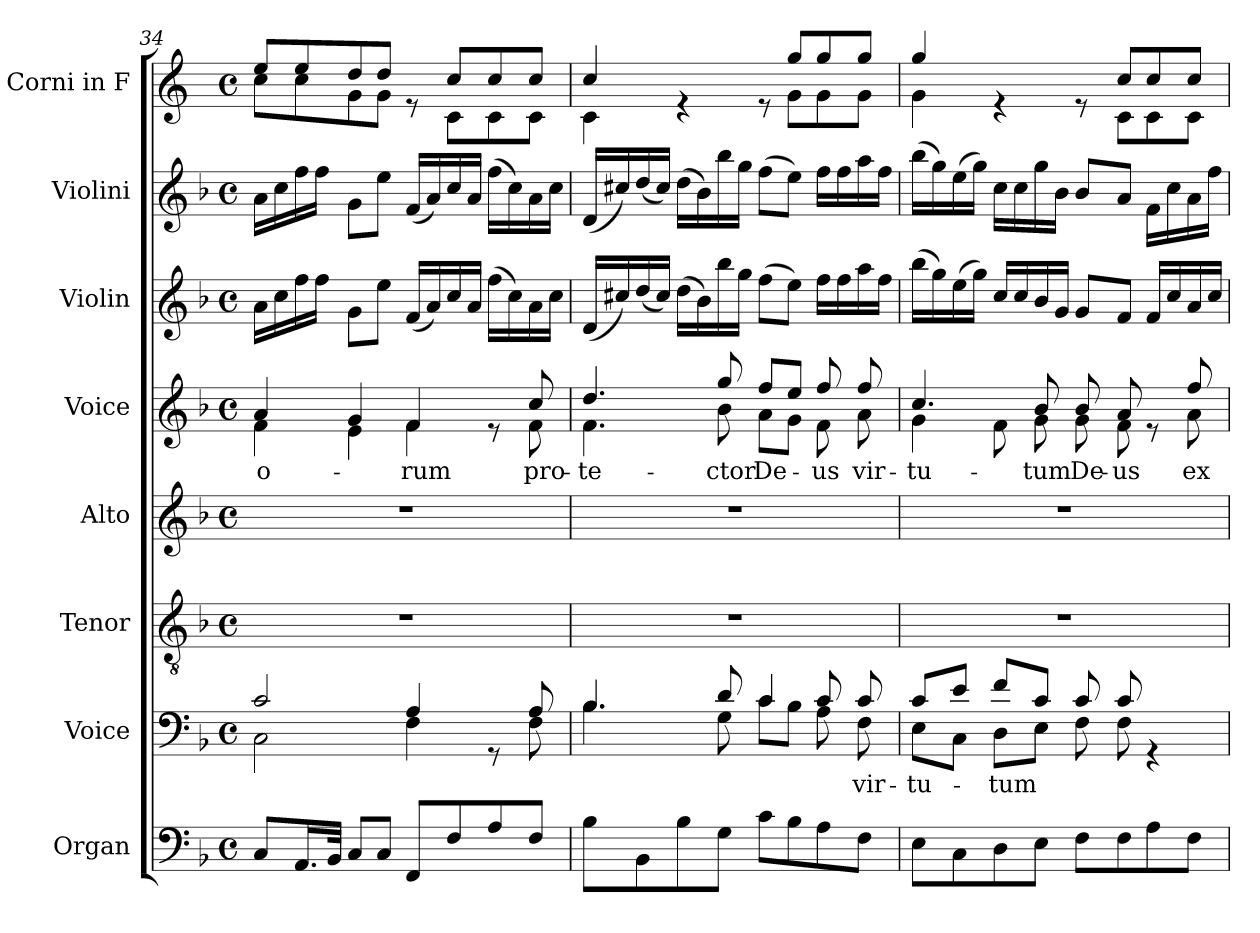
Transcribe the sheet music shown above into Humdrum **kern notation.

**kern	**kern	**text	**kern	**kern	**kern	**text	**kern	**kern	**kern
*part8	*part7	*part7	*part6	*part5	*part4	*part4	*part3	*part2	*part1
*staff8	*staff7	*staff7	*staff6	*staff5	*staff4	*staff4	*staff3	*staff2	*staff1
*I"Organ	*I"Voice	*	*I"Tenor	*I"Alto	*I"Voice	*	*I"Violin	*I"Violini	*I"Corni in F
*	*	*	*	*	*	*	*I'Vln	*I'Vln	*
!!LO:LB:g=z
*clefF4	*clefF4	*	*clefGv2	*clefG2	*clefG2	*	*clefG2	*clefG2	*clefG2
*	*	*	*	*	*	*	*	*	*ITrd4c7
*k[b-]	*k[b-]	*	*k[b-]	*k[b-]	*k[b-]	*	*k[b-]	*k[b-]	*k[b-]
*M4/4	*M4/4	*	*M4/4	*M4/4	*M4/4	*	*M4/4	*M4/4	*M4/4
*met(c)	*met(c)	*	*met(c)	*met(c)	*met(c)	*	*met(c)	*met(c)	*met(c)
=34	=34	=34	=34	=34	=34	=34	=34	=34	=34
*	*^	*	*	*	*	*	*	*	*
!	!	!	!	!	!	!	!LO:LY:b	!	!	!
*	*	*	*	*	*	*^	*	*	*	*^
8C/L	2c/	2C\	.	1r	1r	4a/	4f\	-o-	16a\LL	16a\LL	8a/L	8f\L
.	.	.	.	.	.	.	.	.	16cc\	16cc\	.	.
16.AA/L	.	.	.	.	.	.	.	.	16ff\	16ff\	8a/	8f\
.	.	.	.	.	.	.	.	.	16ff\JJ	16ff\JJ	.	.
32BB-/JJk	.	.	.	.	.	.	.	.	.	.	.	.
8C/L	.	.	.	.	.	4g/	4e\	.	8g\L	8g\L	8g/	8c\
8C/J	.	.	.	.	.	.	.	.	8ee\J	8ee\J	8g/J	8c\J
!	!	!	!	!	!	!	!	!LO:LY:b	!	!	!	!
8FF/L	4A/	4F\	.	.	.	4f/	4f\	-rum	(16f/LL	(16f/LL	8re	8ryy
.	.	.	.	.	.	.	.	.	16a/)	16a/)	.	.
8F/	.	.	.	.	.	.	.	.	16cc/	16cc/	8f/L	8F\L
.	.	.	.	.	.	.	.	.	16a/JJ	16a/JJ	.	.
8A/	8rGG	8ryy	.	.	.	8re	8ryy	.	(16ff\LL	(16ff\LL	8f/	8F\
.	.	.	.	.	.	.	.	.	16cc\)	16cc\)	.	.
!	!	!	!	!	!	!	!	!LO:LY:b	!	!	!	!
8F/J	8A/	8F\	.	.	.	8cc/	8f\	pro-	16a\	16a\	8f/J	8F\J
.	.	.	.	.	.	.	.	.	16cc\JJ	16cc\JJ	.	.
=35	=35	=35	=35	=35	=35	=35	=35	=35	=35	=35	=35	=35
!	!	!	!	!	!	!	!	!LO:LY:b	!	!	!	!
8B-\L	4.B-/	4.B-\	.	1r	1r	4.dd/	4.f\	-te-	(16d/LL	(16d/LL	4f/	4F\
.	.	.	.	.	.	.	.	.	16cc#X/)	16cc#X/)	.	.
8BB-\	.	.	.	.	.	.	.	.	(16dd/	(16dd/	.	.
.	.	.	.	.	.	.	.	.	16cc#/JJ)	16cc#/JJ)	.	.
8B-\	.	.	.	.	.	.	.	.	(16dd\LL	(16dd\LL	4re	4.ryy
.	.	.	.	.	.	.	.	.	16b-\)	16b-\)	.	.
!	!	!	!	!	!	!	!	!LO:LY:b	!	!	!	!
8G\J	8d/	8G\	.	.	.	8gg/	8b-\	-ctor	16bb-\	16bb-\	.	.
.	.	.	.	.	.	.	.	.	16gg\JJ	16gg\JJ	.	.
!	!	!	!	!	!	!	!	!LO:LY:b	!	!	!	!
8c\L	4c/	8c\L	.	.	.	8ff/L	8a\L	De-	(8ff\L	(8ff\L	8re	.
8B-\	.	8B-\J	.	.	.	8ee/J	8g\J	.	8ee\J)	8ee\J)	8cc/L	8c\L
!	!	!	!	!	!	!	!	!LO:LY:b	!	!	!	!
8A\	8c/	8A\	.	.	.	8ff/	8f\	-us	16ff\LL	16ff\LL	8cc/	8c\
.	.	.	.	.	.	.	.	.	16ff\	16ff\	.	.
!	!	!	!LO:LY:b	!	!	!	!	!LO:LY:b	!	!	!	!
8F\J	8c/	8F\	vir-	.	.	8ff/	8a\	vir-	16aa\	16aa\	8cc/J	8c\J
.	.	.	.	.	.	.	.	.	16ff\JJ	16ff\JJ	.	.
=36	=36	=36	=36	=36	=36	=36	=36	=36	=36	=36	=36	=36
!	!	!	!LO:LY:b	!	!	!	!	!LO:LY:b	!	!	!	!
8E\L	8c/L	8E\L	-tu-	1r	1r	4.cc/	4g\	-tu-	(16bb-\LL	(16bb-\LL	4cc/	4c\
.	.	.	.	.	.	.	.	.	16gg\)	16gg\)	.	.
8C\	8e/J	8C\J	.	.	.	.	.	.	(16ee\	(16ee\	.	.
.	.	.	.	.	.	.	.	.	16gg\JJ)	16gg\JJ)	.	.
!	!	!	!LO:LY:b	!	!	!	!	!	!	!	!	!
8D\	8f/L	8D\L	-tum	.	.	.	8f\	.	16cc/LL	16cc\LL	4re	4.ryy
.	.	.	.	.	.	.	.	.	16cc/	16cc\	.	.
!	!	!	!	!	!	!	!	!LO:LY:b	!	!	!	!
8E\J	8c/J	8E\J	.	.	.	8b-/	8g\	-tum	16b-/	16gg\	.	.
.	.	.	.	.	.	.	.	.	16g/JJ	16b-\JJ	.	.
!	!	!	!	!	!	!	!	!LO:LY:b	!	!	!	!
8F\L	8c/	8F\	.	.	.	8b-/	8g\	De-	8g/L	8b-/L	8re	.
!	!	!	!	!	!	!	!	!LO:LY:b	!	!	!	!
8F\	8c/	8F\	.	.	.	8a/	8f\	-us	8f/J	8a/J	8f/L	8F\L
8A\	4rGG	4ryy	.	.	.	8re	8ryy	.	16f/LL	16f\LL	8f/	8F\
.	.	.	.	.	.	.	.	.	16cc/	16cc\	.	.
!	!	!	!	!	!	!	!	!LO:LY:b	!	!	!	!
8F\J	.	.	.	.	.	8ff/	8a\	ex-	16a/	16a\	8f/J	8F\J
.	.	.	.	.	.	.	.	.	16cc/JJ	16ff\JJ	.	.
*	*v	*v	*	*	*	*v	*v	*	*	*	*v	*v
=	=	=	=	=	=	=	=	=	=
*-	*-	*-	*-	*-	*-	*-	*-	*-	*-
